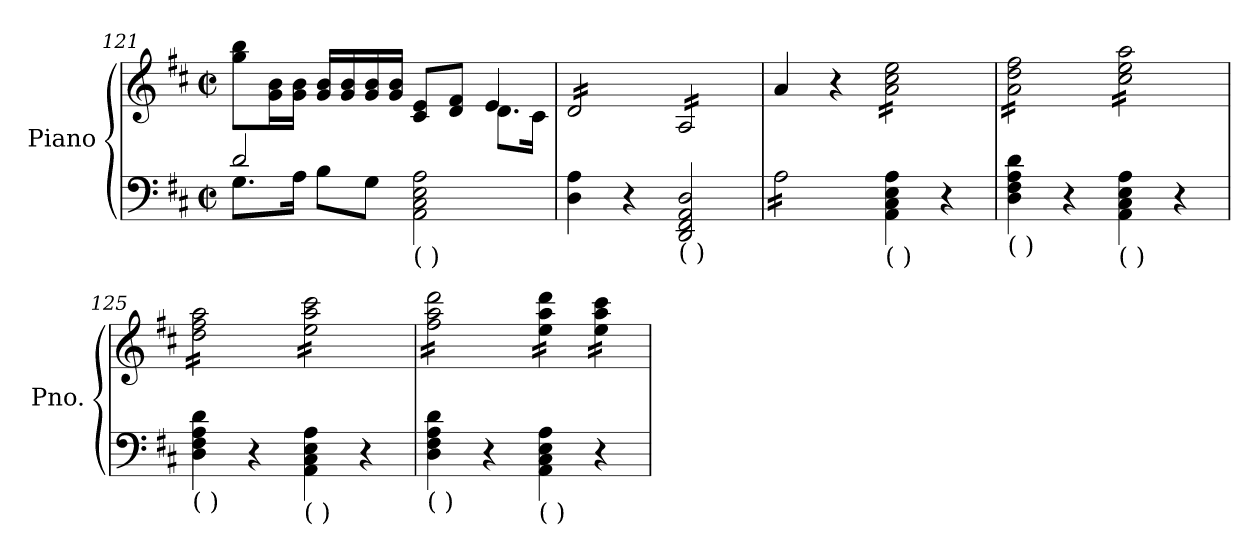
**kern	**kern
*part1	*part1
*staff2	*staff1
*I"Piano	*
*I'Pno.	*
*clefF4	*clefG2
*k[f#c#]	*k[f#c#]
*M2/2	*M2/2
*met(c|)	*met(c|)
=121	=121
*^	*^
2d/	8.G\L	8gg\ 8bb\L	2.ryy
.	.	16g\ 16b\L	.
.	16A\Jk	16g\ 16b\JJ	.
.	8B\L	16g/ 16b/LL	.
.	.	16g/ 16b/	.
.	8G\J	16g/ 16b/	.
.	.	16g/ 16b/JJ	.
!LO:TX:b:t=(   )	!	!	!
2AA\ 2C#\ 2E\ 2A\	2ryy	8c#/ 8e/L	.
.	.	8d/ 8f#/J	.
.	.	4e/	8.d\L
.	.	.	16c#\Jk
*v	*v	*	*
*	*v	*v
=122	=122
*	*tremolo
4D\ 4A\	16d/LL
.	16d/
.	16d/
.	16d/
4r	16d/
.	16d/
.	16d/
.	16d/JJ
!LO:TX:b:t=(   )	!
2DD/ 2FF#/ 2AA/ 2D/	16A/LL
.	16A/
.	16A/
.	16A/
.	16A/
.	16A/
.	16A/
.	16A/JJ
*	*Xtremolo
=123	=123
*tremolo	*
16A\LL	4a/
16A\	.
16A\	.
16A\	.
16A\	4r
16A\	.
16A\	.
16A\JJ	.
*Xtremolo	*
!LO:TX:b:t=(   )	!
*	*tremolo
4AA\ 4C#\ 4E\ 4A\	16a\ 16cc#\ 16ee\LL
.	16a\ 16cc#\ 16ee\
.	16a\ 16cc#\ 16ee\
.	16a\ 16cc#\ 16ee\
4r	16a\ 16cc#\ 16ee\
.	16a\ 16cc#\ 16ee\
.	16a\ 16cc#\ 16ee\
.	16a\ 16cc#\ 16ee\JJ
!!LO:LB:g=z
=124	=124
!LO:TX:b:t=(   )	!
4D\ 4F#\ 4A\ 4d\	16a\ 16dd\ 16ff#\LL
.	16a\ 16dd\ 16ff#\
.	16a\ 16dd\ 16ff#\
.	16a\ 16dd\ 16ff#\
4r	16a\ 16dd\ 16ff#\
.	16a\ 16dd\ 16ff#\
.	16a\ 16dd\ 16ff#\
.	16a\ 16dd\ 16ff#\JJ
!LO:TX:b:t=(   )	!
4AA\ 4C#\ 4E\ 4A\	16cc#\ 16ee\ 16aa\LL
.	16cc#\ 16ee\ 16aa\
.	16cc#\ 16ee\ 16aa\
.	16cc#\ 16ee\ 16aa\
4r	16cc#\ 16ee\ 16aa\
.	16cc#\ 16ee\ 16aa\
.	16cc#\ 16ee\ 16aa\
.	16cc#\ 16ee\ 16aa\JJ
=125	=125
!LO:TX:b:t=(   )	!
4D\ 4F#\ 4A\ 4d\	16dd\ 16ff#\ 16aa\LL
.	16dd\ 16ff#\ 16aa\
.	16dd\ 16ff#\ 16aa\
.	16dd\ 16ff#\ 16aa\
4r	16dd\ 16ff#\ 16aa\
.	16dd\ 16ff#\ 16aa\
.	16dd\ 16ff#\ 16aa\
.	16dd\ 16ff#\ 16aa\JJ
!LO:TX:b:t=(   )	!
4AA\ 4C#\ 4E\ 4A\	16ee\ 16aa\ 16ccc#\LL
.	16ee\ 16aa\ 16ccc#\
.	16ee\ 16aa\ 16ccc#\
.	16ee\ 16aa\ 16ccc#\
4r	16ee\ 16aa\ 16ccc#\
.	16ee\ 16aa\ 16ccc#\
.	16ee\ 16aa\ 16ccc#\
.	16ee\ 16aa\ 16ccc#\JJ
=126	=126
!LO:TX:b:t=(   )	!
4D\ 4F#\ 4A\ 4d\	16ff#\ 16aa\ 16ddd\LL
.	16ff#\ 16aa\ 16ddd\
.	16ff#\ 16aa\ 16ddd\
.	16ff#\ 16aa\ 16ddd\
4r	16ff#\ 16aa\ 16ddd\
.	16ff#\ 16aa\ 16ddd\
.	16ff#\ 16aa\ 16ddd\
.	16ff#\ 16aa\ 16ddd\JJ
!LO:TX:b:t=(   )	!
4AA\ 4C#\ 4E\ 4A\	16ee\ 16aa\ 16ddd\LL
.	16ee\ 16aa\ 16ddd\
.	16ee\ 16aa\ 16ddd\
.	16ee\ 16aa\ 16ddd\JJ
4r	16ee\ 16aa\ 16ccc#\LL
.	16ee\ 16aa\ 16ccc#\
.	16ee\ 16aa\ 16ccc#\
.	16ee\ 16aa\ 16ccc#\JJ
*	*Xtremolo
=	=
*-	*-
